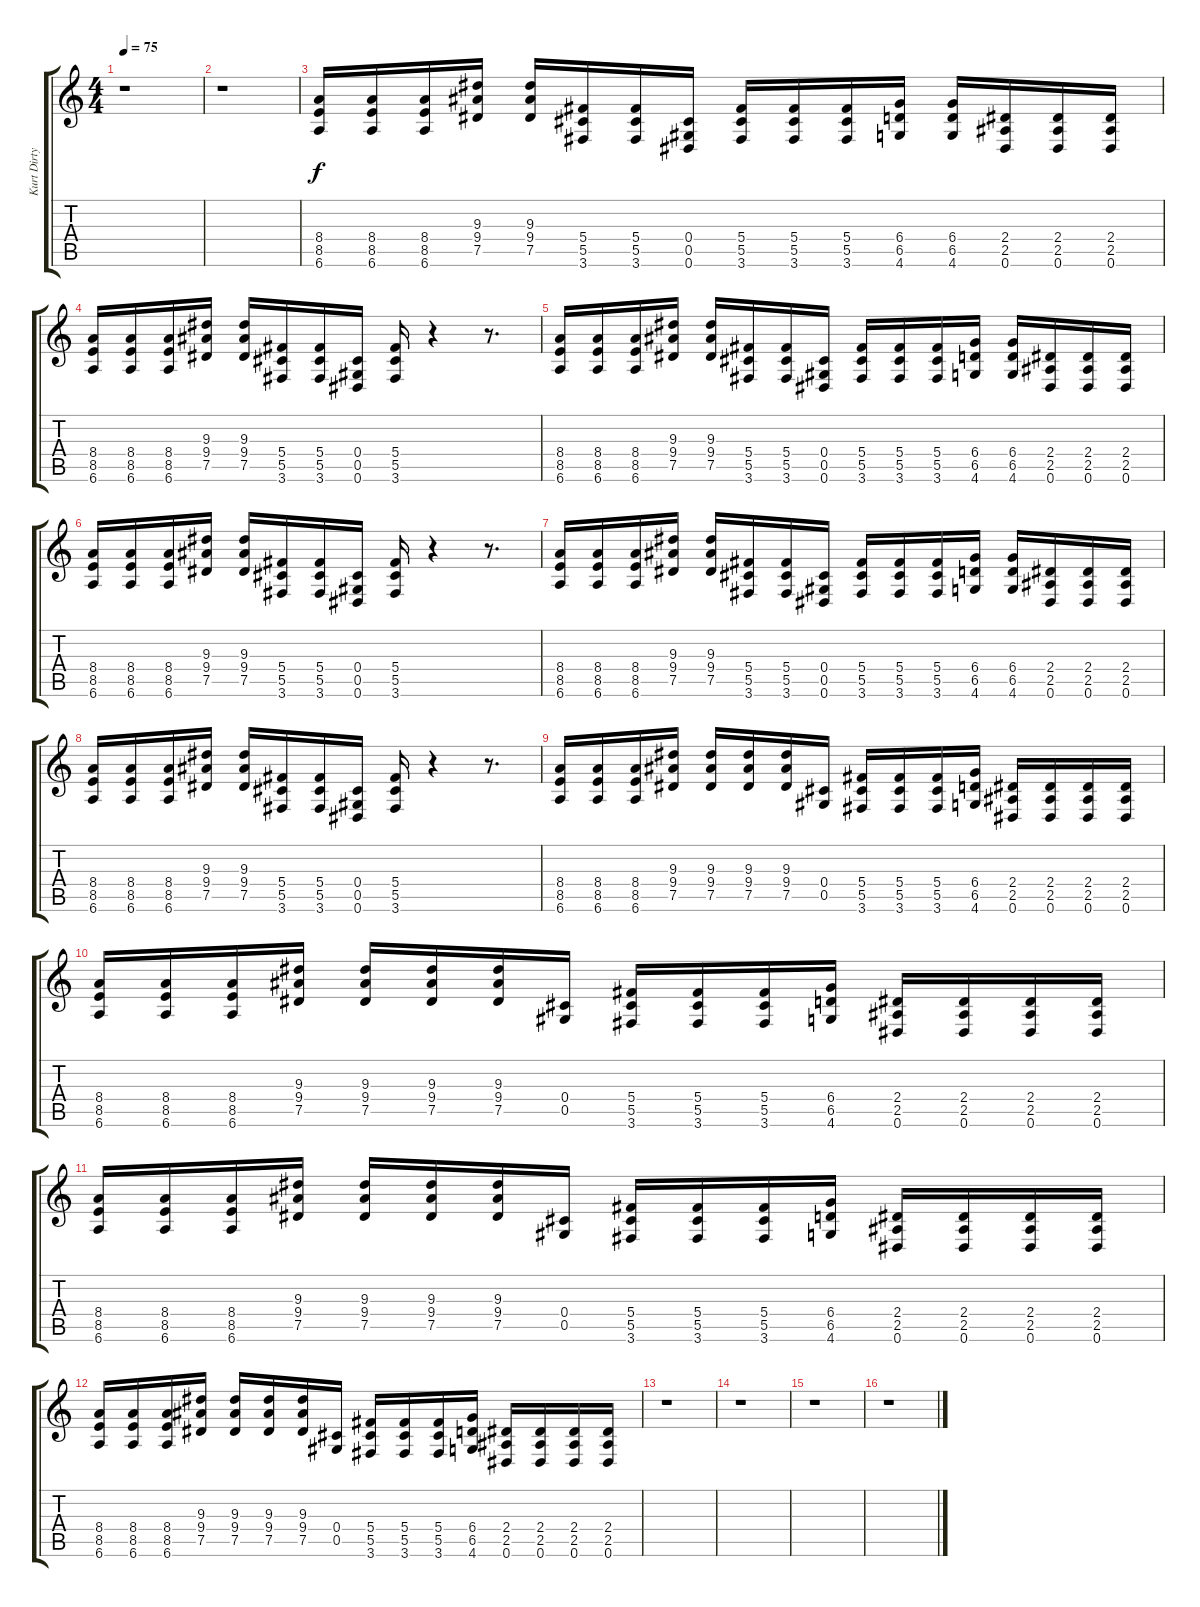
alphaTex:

\track ("Kurt Dirty" "Kurt Dirty") {instrument distortionguitar}
\staff {score tabs}
\tuning (Eb4 Bb3 Gb3 Db3 Ab2 Eb2) {hide}
\ts (4 4)
\tempo 75
\clef g2
\ks c
r.1{dy f} |
r.1 |
(8.4 8.5 6.6).16 (8.4 8.5 6.6).16 (8.4 8.5 6.6).16 (9.3 9.4 7.5).16 (9.3 9.4 7.5).16 (5.4 5.5 3.6).16 (5.4 5.5 3.6).16 (0.4 0.5 0.6).16 (5.4 5.5 3.6).16 (5.4 5.5 3.6).16 (5.4 5.5 3.6).16 (6.4 6.5 4.6).16 (6.4 6.5 4.6).16 (2.4 2.5 0.6).16 (2.4 2.5 0.6).16 (2.4 2.5 0.6).16 |
(8.4 8.5 6.6).16 (8.4 8.5 6.6).16 (8.4 8.5 6.6).16 (9.3 9.4 7.5).16 (9.3 9.4 7.5).16 (5.4 5.5 3.6).16 (5.4 5.5 3.6).16 (0.4 0.5 0.6).16 (5.4 5.5 3.6).16 r.4 r.8{d} |
(8.4 8.5 6.6).16 (8.4 8.5 6.6).16 (8.4 8.5 6.6).16 (9.3 9.4 7.5).16 (9.3 9.4 7.5).16 (5.4 5.5 3.6).16 (5.4 5.5 3.6).16 (0.4 0.5 0.6).16 (5.4 5.5 3.6).16 (5.4 5.5 3.6).16 (5.4 5.5 3.6).16 (6.4 6.5 4.6).16 (6.4 6.5 4.6).16 (2.4 2.5 0.6).16 (2.4 2.5 0.6).16 (2.4 2.5 0.6).16 |
(8.4 8.5 6.6).16 (8.4 8.5 6.6).16 (8.4 8.5 6.6).16 (9.3 9.4 7.5).16 (9.3 9.4 7.5).16 (5.4 5.5 3.6).16 (5.4 5.5 3.6).16 (0.4 0.5 0.6).16 (5.4 5.5 3.6).16 r.4 r.8{d} |
(8.4 8.5 6.6).16 (8.4 8.5 6.6).16 (8.4 8.5 6.6).16 (9.3 9.4 7.5).16 (9.3 9.4 7.5).16 (5.4 5.5 3.6).16 (5.4 5.5 3.6).16 (0.4 0.5 0.6).16 (5.4 5.5 3.6).16 (5.4 5.5 3.6).16 (5.4 5.5 3.6).16 (6.4 6.5 4.6).16 (6.4 6.5 4.6).16 (2.4 2.5 0.6).16 (2.4 2.5 0.6).16 (2.4 2.5 0.6).16 |
(8.4 8.5 6.6).16 (8.4 8.5 6.6).16 (8.4 8.5 6.6).16 (9.3 9.4 7.5).16 (9.3 9.4 7.5).16 (5.4 5.5 3.6).16 (5.4 5.5 3.6).16 (0.4 0.5 0.6).16 (5.4 5.5 3.6).16 r.4 r.8{d} |
(8.4 8.5 6.6).16 (8.4 8.5 6.6).16 (8.4 8.5 6.6).16 (9.3 9.4 7.5).16 (9.3 9.4 7.5).16 (9.3 9.4 7.5).16 (9.3 9.4 7.5).16 (0.4 0.5).16 (5.4 5.5 3.6).16 (5.4 5.5 3.6).16 (5.4 5.5 3.6).16 (6.4 6.5 4.6).16 (2.4 2.5 0.6).16 (2.4 2.5 0.6).16 (2.4 2.5 0.6).16 (2.4 2.5 0.6).16 |
(8.4 8.5 6.6).16 (8.4 8.5 6.6).16 (8.4 8.5 6.6).16 (9.3 9.4 7.5).16 (9.3 9.4 7.5).16 (9.3 9.4 7.5).16 (9.3 9.4 7.5).16 (0.4 0.5).16 (5.4 5.5 3.6).16 (5.4 5.5 3.6).16 (5.4 5.5 3.6).16 (6.4 6.5 4.6).16 (2.4 2.5 0.6).16 (2.4 2.5 0.6).16 (2.4 2.5 0.6).16 (2.4 2.5 0.6).16 |
(8.4 8.5 6.6).16 (8.4 8.5 6.6).16 (8.4 8.5 6.6).16 (9.3 9.4 7.5).16 (9.3 9.4 7.5).16 (9.3 9.4 7.5).16 (9.3 9.4 7.5).16 (0.4 0.5).16 (5.4 5.5 3.6).16 (5.4 5.5 3.6).16 (5.4 5.5 3.6).16 (6.4 6.5 4.6).16 (2.4 2.5 0.6).16 (2.4 2.5 0.6).16 (2.4 2.5 0.6).16 (2.4 2.5 0.6).16 |
(8.4 8.5 6.6).16 (8.4 8.5 6.6).16 (8.4 8.5 6.6).16 (9.3 9.4 7.5).16 (9.3 9.4 7.5).16 (9.3 9.4 7.5).16 (9.3 9.4 7.5).16 (0.4 0.5).16 (5.4 5.5 3.6).16 (5.4 5.5 3.6).16 (5.4 5.5 3.6).16 (6.4 6.5 4.6).16 (2.4 2.5 0.6).16 (2.4 2.5 0.6).16 (2.4 2.5 0.6).16 (2.4 2.5 0.6).16 |
r.1 |
r.1 |
r.1 |
r.1
